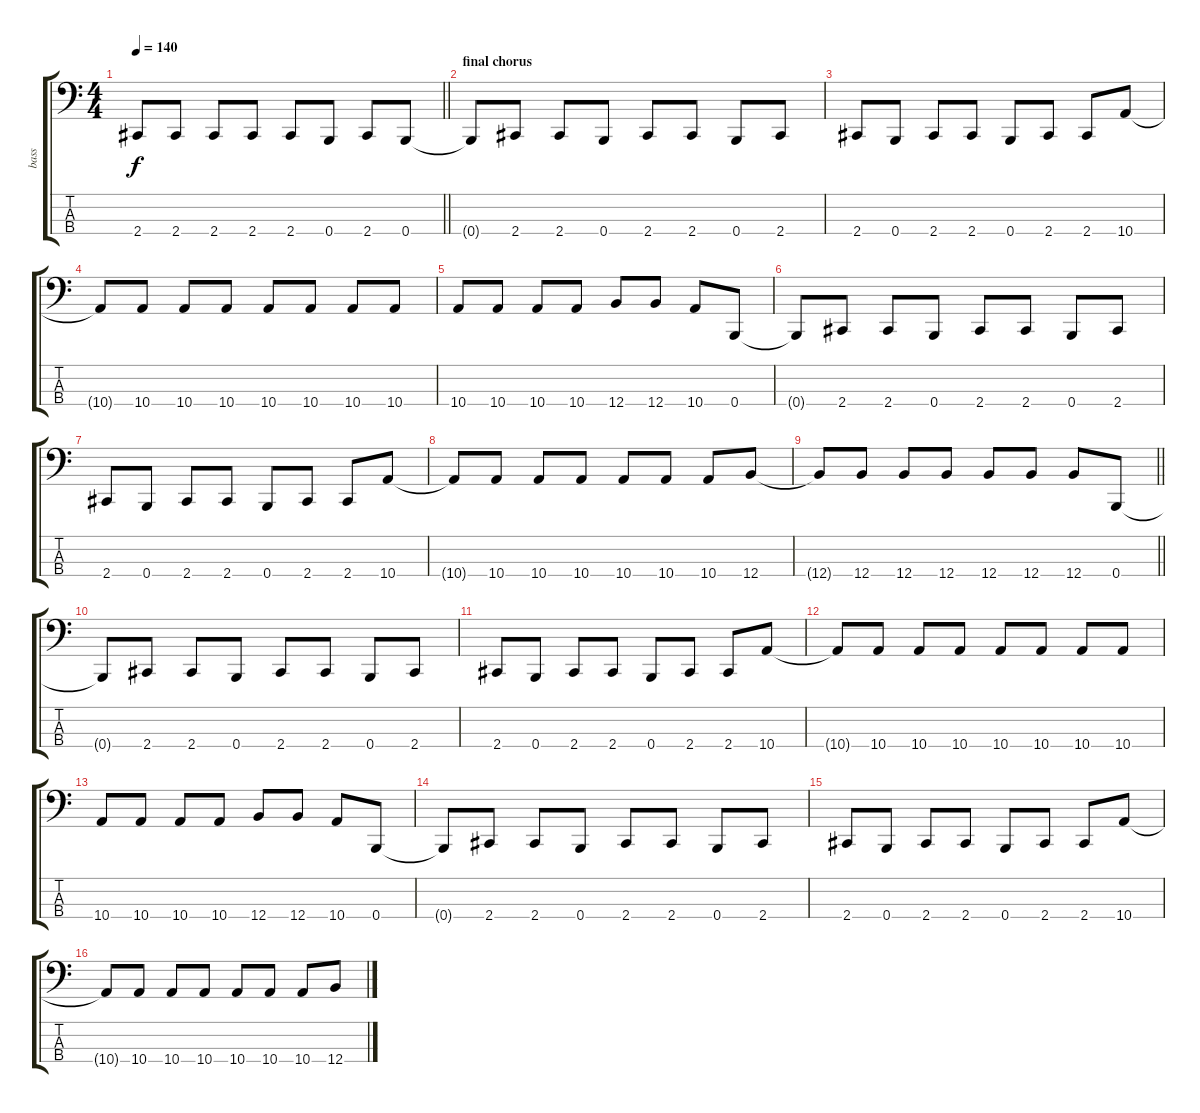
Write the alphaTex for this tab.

\track ("bass" "bass") {instrument electricbassfinger}
\staff {score tabs}
\tuning (E2 B1 Gb1 B0) {hide}
\ts (4 4)
\tempo 140
\clef f4
\barLineRight lightlight
\ks c
2.4.8{dy f} 2.4.8 2.4.8 2.4.8 2.4.8 0.4.8 2.4.8 0.4.8 |
\section ("" "final chorus")
0.4{t}.8 2.4.8 2.4.8 0.4.8 2.4.8 2.4.8 0.4.8 2.4.8 |
2.4.8 0.4.8 2.4.8 2.4.8 0.4.8 2.4.8 2.4.8 10.4.8 |
10.4{t}.8 10.4.8 10.4.8 10.4.8 10.4.8 10.4.8 10.4.8 10.4.8 |
10.4.8 10.4.8 10.4.8 10.4.8 12.4.8 12.4.8 10.4.8 0.4.8 |
0.4{t}.8 2.4.8 2.4.8 0.4.8 2.4.8 2.4.8 0.4.8 2.4.8 |
2.4.8 0.4.8 2.4.8 2.4.8 0.4.8 2.4.8 2.4.8 10.4.8 |
10.4{t}.8 10.4.8 10.4.8 10.4.8 10.4.8 10.4.8 10.4.8 12.4.8 |
\barLineRight lightlight
12.4{t}.8 12.4.8 12.4.8 12.4.8 12.4.8 12.4.8 12.4.8 0.4.8 |
0.4{t}.8 2.4.8 2.4.8 0.4.8 2.4.8 2.4.8 0.4.8 2.4.8 |
2.4.8 0.4.8 2.4.8 2.4.8 0.4.8 2.4.8 2.4.8 10.4.8 |
10.4{t}.8 10.4.8 10.4.8 10.4.8 10.4.8 10.4.8 10.4.8 10.4.8 |
10.4.8 10.4.8 10.4.8 10.4.8 12.4.8 12.4.8 10.4.8 0.4.8 |
0.4{t}.8 2.4.8 2.4.8 0.4.8 2.4.8 2.4.8 0.4.8 2.4.8 |
2.4.8 0.4.8 2.4.8 2.4.8 0.4.8 2.4.8 2.4.8 10.4.8 |
10.4{t}.8 10.4.8 10.4.8 10.4.8 10.4.8 10.4.8 10.4.8 12.4.8
